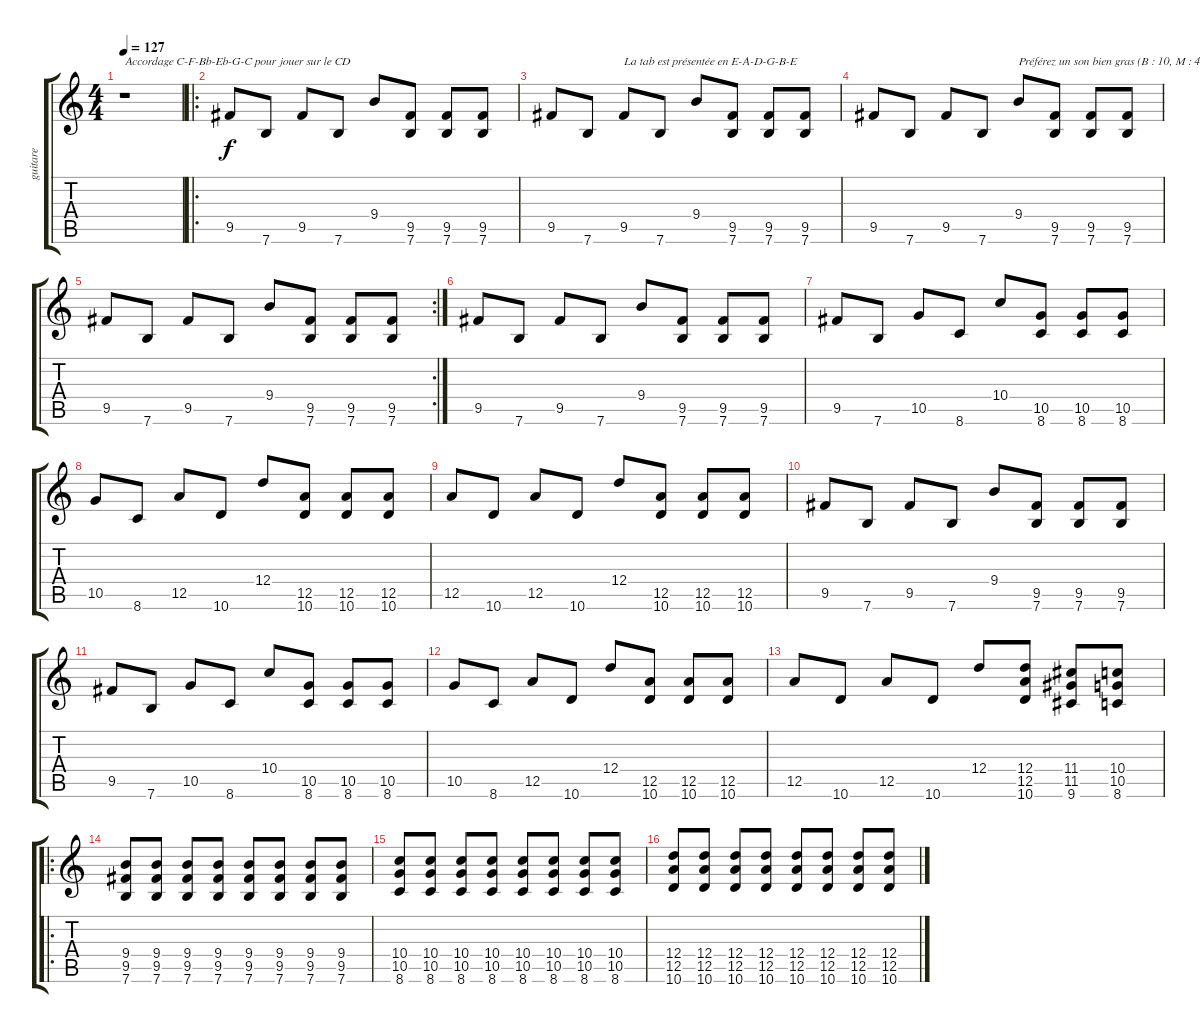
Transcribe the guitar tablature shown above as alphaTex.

\track ("guitare" "guitare") {instrument overdrivenguitar}
\staff {score tabs}
\tuning (E4 B3 G3 D3 A2 E2) {hide}
\ts (4 4)
\tempo 127
\clef g2
\ks c
r.1{txt "Accordage C-F-Bb-Eb-G-C pour jouer sur le CD" dy f instrument overdrivenguitar} |
\ro
9.5.8 7.6.8 9.5.8 7.6.8 9.4.8 (9.5 7.6).8 (9.5 7.6).8 (9.5 7.6).8 |
9.5.8 7.6.8 9.5.8{txt "La tab est présentée en E-A-D-G-B-E"} 7.6.8 9.4.8 (9.5 7.6).8 (9.5 7.6).8 (9.5 7.6).8 |
9.5.8 7.6.8 9.5.8 7.6.8 9.4.8{txt "Préférez un son bien gras (B : 10, M : 4, T: 4)"} (9.5 7.6).8 (9.5 7.6).8 (9.5 7.6).8 |
\rc 2
9.5.8 7.6.8 9.5.8 7.6.8 9.4.8 (9.5 7.6).8 (9.5 7.6).8 (9.5 7.6).8 |
9.5.8 7.6.8 9.5.8 7.6.8 9.4.8 (9.5 7.6).8 (9.5 7.6).8 (9.5 7.6).8 |
9.5.8 7.6.8 10.5.8 8.6.8 10.4.8 (10.5 8.6).8 (10.5 8.6).8 (10.5 8.6).8 |
10.5.8 8.6.8 12.5.8 10.6.8 12.4.8 (12.5 10.6).8 (12.5 10.6).8 (12.5 10.6).8 |
12.5.8 10.6.8 12.5.8 10.6.8 12.4.8 (12.5 10.6).8 (12.5 10.6).8 (12.5 10.6).8 |
9.5.8 7.6.8 9.5.8 7.6.8 9.4.8 (9.5 7.6).8 (9.5 7.6).8 (9.5 7.6).8 |
9.5.8 7.6.8 10.5.8 8.6.8 10.4.8 (10.5 8.6).8 (10.5 8.6).8 (10.5 8.6).8 |
10.5.8 8.6.8 12.5.8 10.6.8 12.4.8 (12.5 10.6).8 (12.5 10.6).8 (12.5 10.6).8 |
12.5.8 10.6.8 12.5.8 10.6.8 12.4.8 (12.4 12.5 10.6).8 (11.4 11.5 9.6).8 (10.4 10.5 8.6).8 |
\ro
(9.4 9.5 7.6).8 (9.4 9.5 7.6).8 (9.4 9.5 7.6).8 (9.4 9.5 7.6).8 (9.4 9.5 7.6).8 (9.4 9.5 7.6).8 (9.4 9.5 7.6).8 (9.4 9.5 7.6).8 |
(10.4 10.5 8.6).8 (10.4 10.5 8.6).8 (10.4 10.5 8.6).8 (10.4 10.5 8.6).8 (10.4 10.5 8.6).8 (10.4 10.5 8.6).8 (10.4 10.5 8.6).8 (10.4 10.5 8.6).8 |
(12.4 12.5 10.6).8 (12.4 12.5 10.6).8 (12.4 12.5 10.6).8 (12.4 12.5 10.6).8 (12.4 12.5 10.6).8 (12.4 12.5 10.6).8 (12.4 12.5 10.6).8 (12.4 12.5 10.6).8
